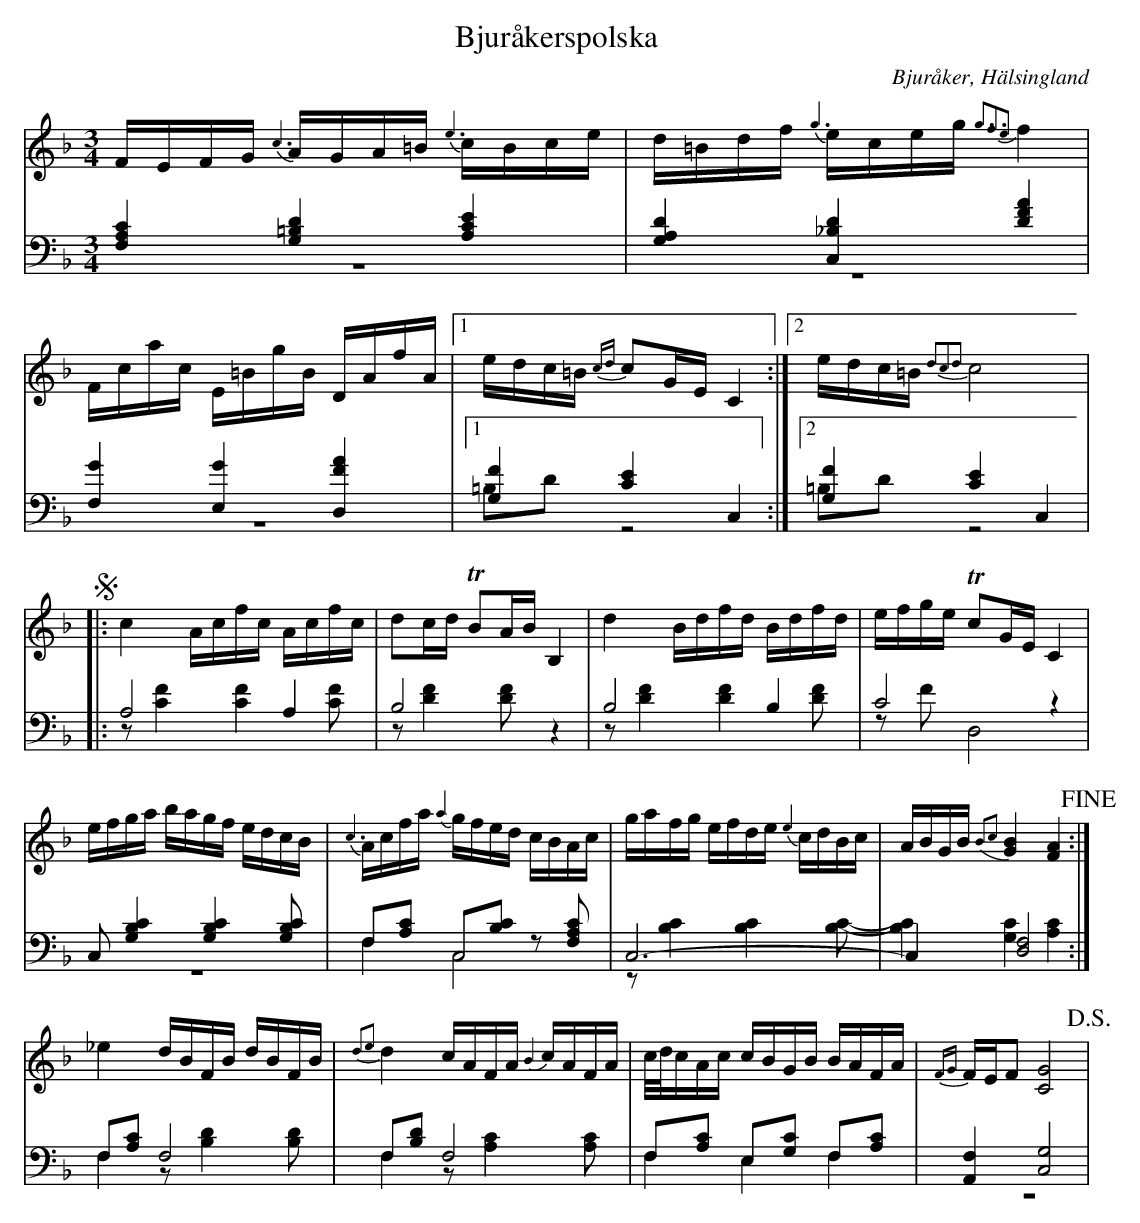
X:1
T: Bjuråkerspolska
O: Bjuråker, Hälsingland
M: 3/4
L: 1/16
K: F
V:1
V:2
V:3 merge
V:1
FEFG {c3}AGA=B {e3}cBce|d=Bdf {g3}eceg {g3f3e2}f4|Fcac E=BgB DAfA|1 edc=B {cd}c2GE C4:|2 edc=B {d2c2d2}c8 |
!segno! |:c4 Acfc Acfc|d2cd TB2AB B,4|d4 Bdfd Bdfd|efge Tc2GE C4|
efga bagf edcB|{c3}Acfa {a2}gfed cBAc|gafg efde {e2}cdBc|ABGB {B2c2}[G4B4] [F4A4] !fine!:|
_e4 dBFB dBFB|{d2e2}d4 cAFA {B2}cAFA|c/d/cAc cBGB BAFA|{FG}FEF2 [C8G8] !D.S.!|
V:2 clef=bass
[F,4A,4C4] [G,4=B,4D4] [A,4C4E4]|[G,4A,4D4] [C,4_B,4D4] [D4F4A4]|[F,4G4] [E,4G4] [D,4F4A4]|1 [G,4F4] [C4E4] C,4:|2 [G,4F4] [C4E4] C,4 |
|:A,8 A,4|B,8 z4|B,8  B,4|C8 z4|
C,2 [G,4B,4C4] [G,4B,4C4] [G,2B,2C2]|F,2[A,2C2] C,2[B,2C2] z2 [F,2A,2C2]|C,12-|C,4 [F,8D,8]:|
F,2[A,2C2] F,8|F,2[B,2D2] F,8|F,2[A,2C2] E,2[G,2C2] F,2[A,2C2]|[A,,4F,4] [C,8G,8] |
V:3 clef=bass
z12|z12|z12|1 =B,2D2 z8:|2 =B,2D2 z8|
|:z2 [C4F4] [C4F4] [C2F2]|z2 [D4F4] [D2F2] z4|z2 [D4F4] [D4F4] [D2F2]|z2 F2 D,8|
z12|F,4 C,8|z2 [B,4C4] [B,4C4] [B,2C2]-|[B,4C4] [G,4C4] [A,4C4]:|
F,4 z2 [B,4D4] [B,2D2]|F,4 z2 [A,4C4] [A,2C2]|F,4 E,4 F,4|z12|
